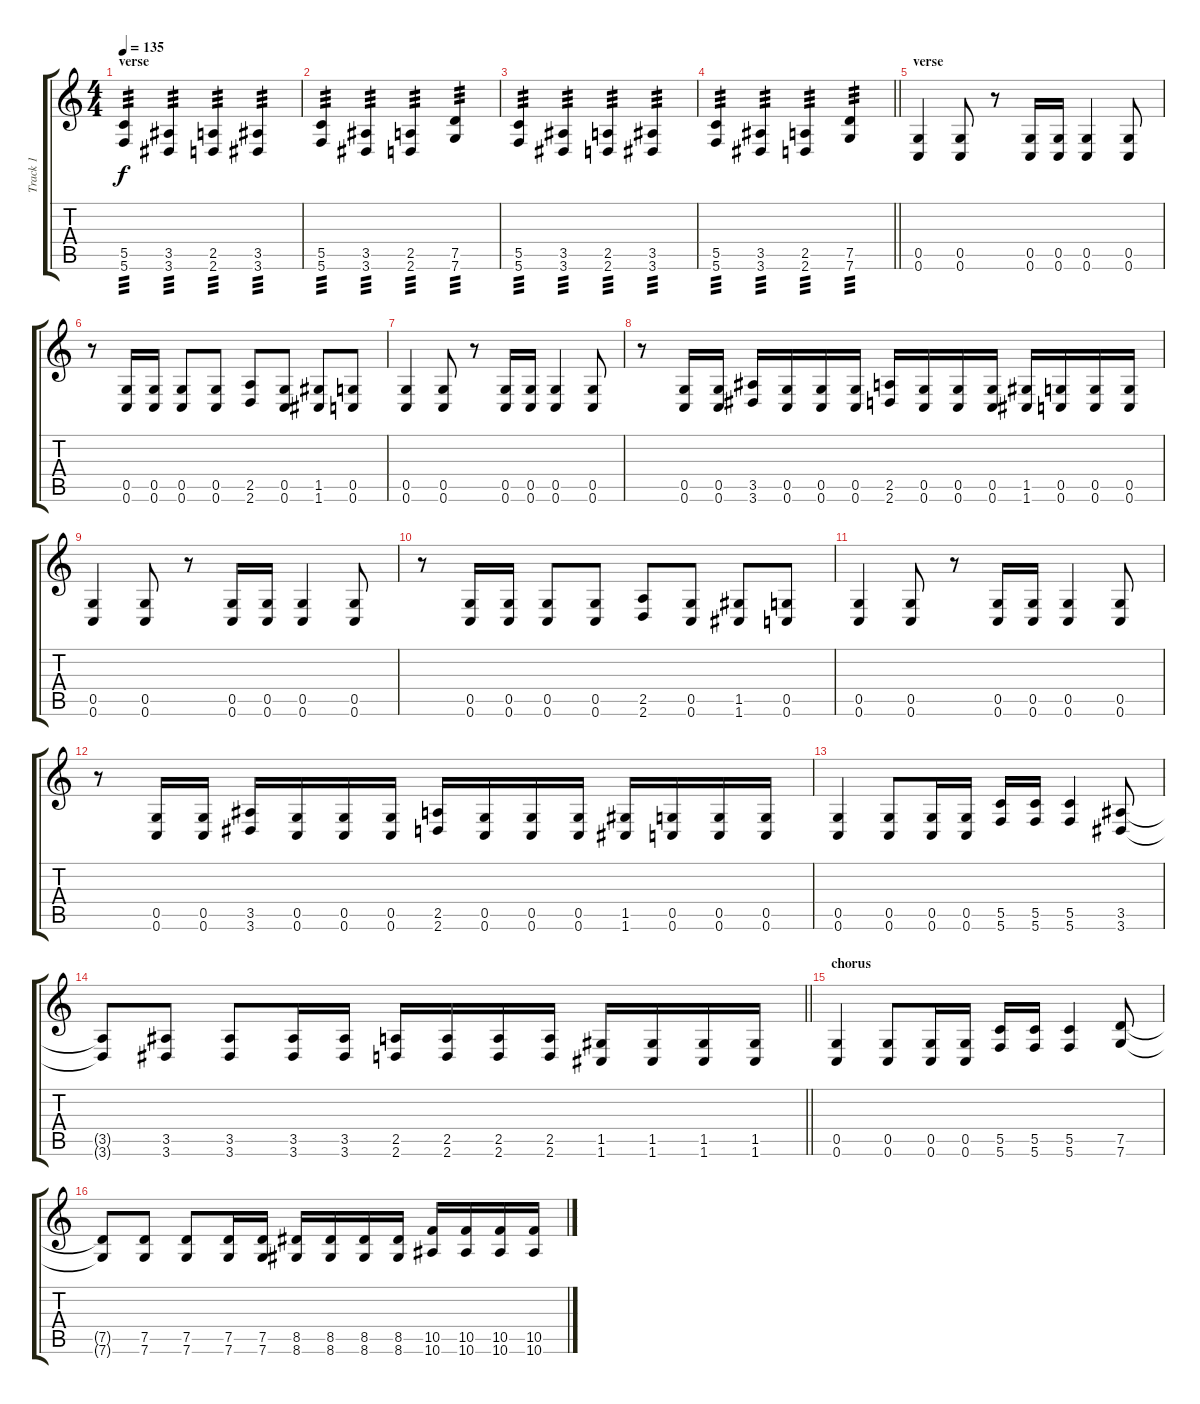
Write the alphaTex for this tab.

\track ("Track 1" "Track 1") {instrument distortionguitar}
\staff {score tabs}
\tuning (D4 A3 F3 C3 G2 C2) {hide}
\ts (4 4)
\section ("" "verse")
\tempo 135
\clef g2
\ks c
(5.5 5.6).4{tp 3 dy f} (3.5 3.6).4{tp 3} (2.5 2.6).4{tp 3} (3.5 3.6).4{tp 3} |
(5.5 5.6).4{tp 3} (3.5 3.6).4{tp 3} (2.5 2.6).4{tp 3} (7.5 7.6).4{tp 3} |
(5.5 5.6).4{tp 3} (3.5 3.6).4{tp 3} (2.5 2.6).4{tp 3} (3.5 3.6).4{tp 3} |
\barLineRight lightlight
(5.5 5.6).4{tp 3} (3.5 3.6).4{tp 3} (2.5 2.6).4{tp 3} (7.5 7.6).4{tp 3} |
\section ("" "verse")
(0.5 0.6).4 (0.5 0.6).8 r.8 (0.5 0.6).16 (0.5 0.6).16 (0.5 0.6).4 (0.5 0.6).8 |
r.8 (0.5 0.6).16 (0.5 0.6).16 (0.5 0.6).8 (0.5 0.6).8 (2.5 2.6).8 (0.5 0.6).8 (1.5 1.6).8 (0.5 0.6).8 |
(0.5 0.6).4 (0.5 0.6).8 r.8 (0.5 0.6).16 (0.5 0.6).16 (0.5 0.6).4 (0.5 0.6).8 |
r.8 (0.5 0.6).16 (0.5 0.6).16 (3.5 3.6).16 (0.5 0.6).16 (0.5 0.6).16 (0.5 0.6).16 (2.5 2.6).16 (0.5 0.6).16 (0.5 0.6).16 (0.5 0.6).16 (1.5 1.6).16 (0.5 0.6).16 (0.5 0.6).16 (0.5 0.6).16 |
(0.5 0.6).4 (0.5 0.6).8 r.8 (0.5 0.6).16 (0.5 0.6).16 (0.5 0.6).4 (0.5 0.6).8 |
r.8 (0.5 0.6).16 (0.5 0.6).16 (0.5 0.6).8 (0.5 0.6).8 (2.5 2.6).8 (0.5 0.6).8 (1.5 1.6).8 (0.5 0.6).8 |
(0.5 0.6).4 (0.5 0.6).8 r.8 (0.5 0.6).16 (0.5 0.6).16 (0.5 0.6).4 (0.5 0.6).8 |
r.8 (0.5 0.6).16 (0.5 0.6).16 (3.5 3.6).16 (0.5 0.6).16 (0.5 0.6).16 (0.5 0.6).16 (2.5 2.6).16 (0.5 0.6).16 (0.5 0.6).16 (0.5 0.6).16 (1.5 1.6).16 (0.5 0.6).16 (0.5 0.6).16 (0.5 0.6).16 |
(0.5 0.6).4 (0.5 0.6).8 (0.5 0.6).16 (0.5 0.6).16 (5.5 5.6).16 (5.5 5.6).16 (5.5 5.6).4 (3.5 3.6).8 |
\barLineRight lightlight
(3.5{t} 3.6{t}).8 (3.5 3.6).8 (3.5 3.6).8 (3.5 3.6).16 (3.5 3.6).16 (2.5 2.6).16 (2.5 2.6).16 (2.5 2.6).16 (2.5 2.6).16 (1.5 1.6).16 (1.5 1.6).16 (1.5 1.6).16 (1.5 1.6).16 |
\section ("" "chorus")
(0.5 0.6).4 (0.5 0.6).8 (0.5 0.6).16 (0.5 0.6).16 (5.5 5.6).16 (5.5 5.6).16 (5.5 5.6).4 (7.5 7.6).8 |
(7.5{t} 7.6{t}).8 (7.5 7.6).8 (7.5 7.6).8 (7.5 7.6).16 (7.5 7.6).16 (8.5 8.6).16 (8.5 8.6).16 (8.5 8.6).16 (8.5 8.6).16 (10.5 10.6).16 (10.5 10.6).16 (10.5 10.6).16 (10.5 10.6).16
